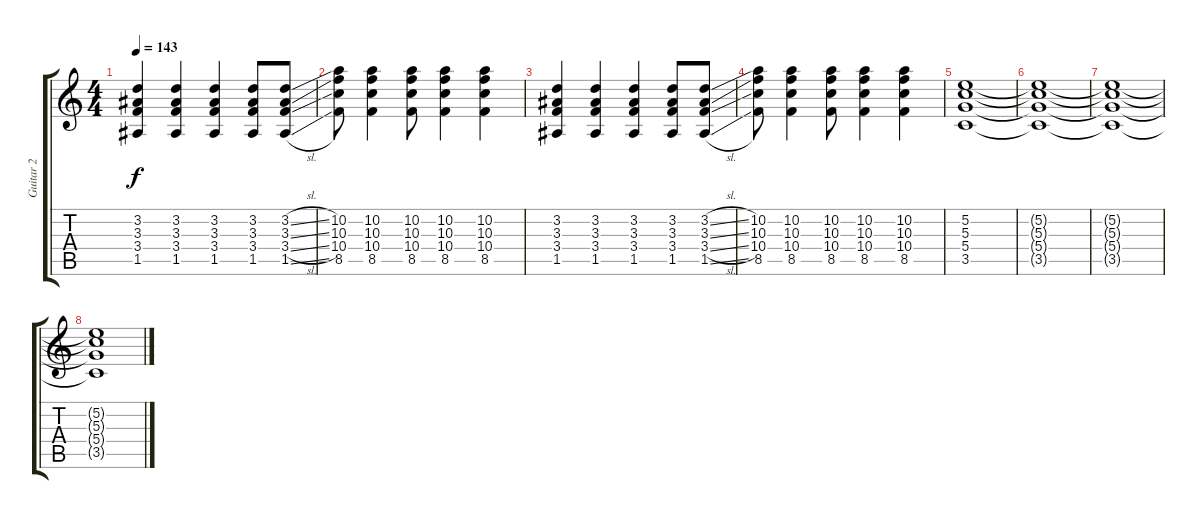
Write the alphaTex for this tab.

\track ("Guitar 2" "Guitar 2") {instrument electricguitarclean}
\staff {score tabs}
\tuning (E4 B3 G3 D3 A2 E2) {hide}
\ts (4 4)
\tempo 143
\clef g2
\ks c
(3.2 3.3 3.4 1.5).4{dy f} (3.2 3.3 3.4 1.5).4 (3.2 3.3 3.4 1.5).4 (3.2 3.3 3.4 1.5).8 (3.2{sl} 3.3{sl} 3.4{sl} 1.5{sl}).8 |
(10.2 10.3 10.4 8.5).8 (10.2 10.3 10.4 8.5).4 (10.2 10.3 10.4 8.5).8 (10.2 10.3 10.4 8.5).4 (10.2 10.3 10.4 8.5).4 |
(3.2 3.3 3.4 1.5).4 (3.2 3.3 3.4 1.5).4 (3.2 3.3 3.4 1.5).4 (3.2 3.3 3.4 1.5).8 (3.2{sl} 3.3{sl} 3.4{sl} 1.5{sl}).8 |
(10.2 10.3 10.4 8.5).8 (10.2 10.3 10.4 8.5).4 (10.2 10.3 10.4 8.5).8 (10.2 10.3 10.4 8.5).4 (10.2 10.3 10.4 8.5).4 |
(5.2 5.3 5.4 3.5).1 |
(5.2{t} 5.3{t} 5.4{t} 3.5{t}).1 |
(5.2{t} 5.3{t} 5.4{t} 3.5{t}).1 |
(5.2{t} 5.3{t} 5.4{t} 3.5{t}).1
